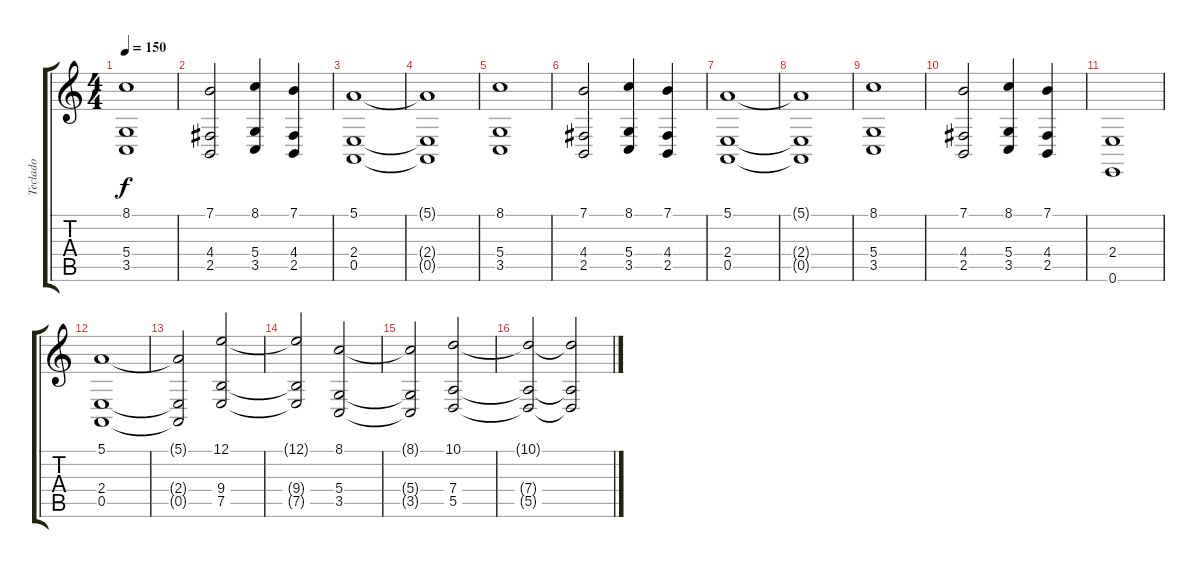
\track ("Teclado" "Teclado") {instrument choiraahs}
\staff {score tabs}
\tuning (E4 B3 G3 D3 A2 E2) {hide}
\ts (4 4)
\tempo 150
\clef g2
\ks c
(8.1 5.4 3.5).1{dy f} |
(7.1 4.4 2.5).2 (8.1 5.4 3.5).4 (7.1 4.4 2.5).4 |
(5.1 2.4 0.5).1 |
(5.1{t} 2.4{t} 0.5{t}).1 |
(8.1 5.4 3.5).1 |
(7.1 4.4 2.5).2 (8.1 5.4 3.5).4 (7.1 4.4 2.5).4 |
(5.1 2.4 0.5).1 |
(5.1{t} 2.4{t} 0.5{t}).1 |
(8.1 5.4 3.5).1 |
(7.1 4.4 2.5).2 (8.1 5.4 3.5).4 (7.1 4.4 2.5).4 |
(2.4 0.6).1 |
(5.1 2.4 0.5).1 |
(5.1{t} 2.4{t} 0.5{t}).2 (12.1 9.4 7.5).2 |
(12.1{t} 9.4{t} 7.5{t}).2 (8.1 5.4 3.5).2 |
(8.1{t} 5.4{t} 3.5{t}).2 (10.1 7.4 5.5).2 |
(10.1{t} 7.4{t} 5.5{t}).2 (10.1{t} 7.4{t} 5.5{t}).2
